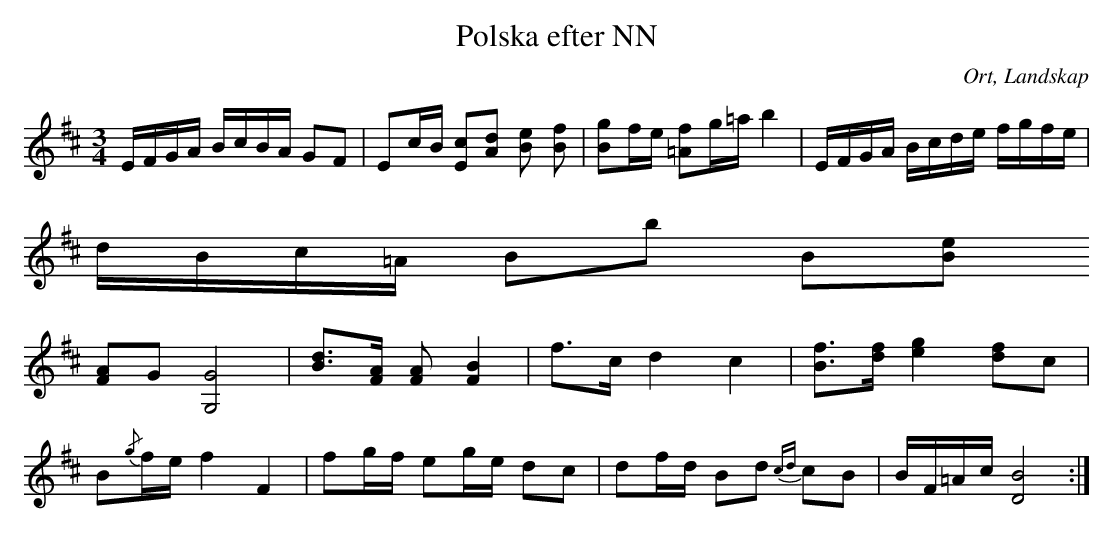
X:1
T:Polska efter NN
O:Ort, Landskap
M:3/4
L:1/8
K:D
E/F/G/A/ B/c/B/A/ GF|Ec/B/ [Ec][Ad] [Be] [Bf]|[Bg]f/e/ [=Af]g/=a/ b2|E/F/G/A/ B/c/d/e/ f/g/f/e/|
d/B/c/=A/ Bb B[Be]
[FA]G [G,4G4]|[Bd]>[FA] [FA2] [F2B2]|f>c d2 c2|[Bf]>[df] [e2g2] [df]c|
B{/g}f/e/ f2 F2|fg/f/ eg/e/ dc|df/d/ Bd {cd}cB|B/F/=A/c/ [D4B4]:|
